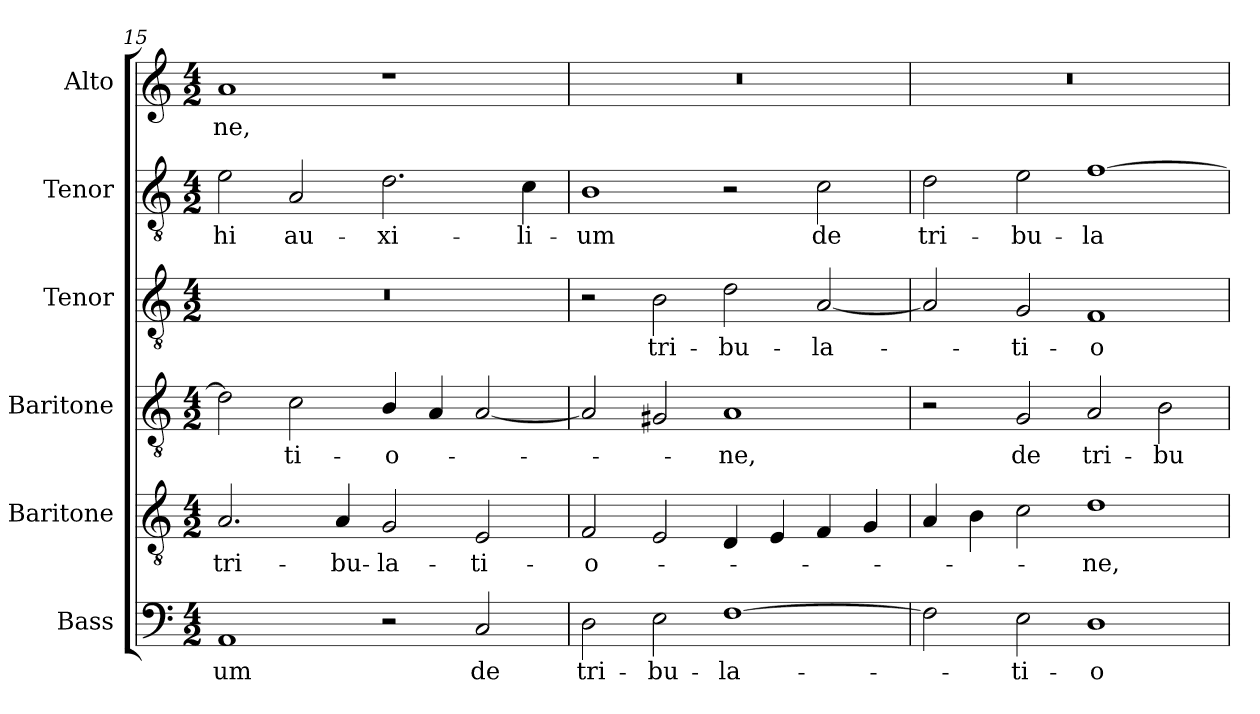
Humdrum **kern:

**kern	**text	**kern	**text	**kern	**text	**kern	**text	**kern	**text	**kern	**text
*part6	*part6	*part5	*part5	*part4	*part4	*part3	*part3	*part2	*part2	*part1	*part1
*staff6	*staff6	*staff5	*staff5	*staff4	*staff4	*staff3	*staff3	*staff2	*staff2	*staff1	*staff1
*I"Bass	*	*I"Baritone	*	*I"Baritone	*	*I"Tenor	*	*I"Tenor	*	*I"Alto	*
*I'B.	*	*I'Bar.	*	*I'Bar.	*	*I'T.	*	*I'T.	*	*I'A.	*
*clefF4	*	*clefGv2	*	*clefGv2	*	*clefGv2	*	*clefGv2	*	*clefG2	*
*	*	*ITrd7c12	*	*ITrd7c12	*	*ITrd7c12	*	*ITrd7c12	*	*	*
*k[]	*	*k[]	*	*k[]	*	*k[]	*	*k[]	*	*k[]	*
*C:	*	*C:	*	*C:	*	*C:	*	*C:	*	*C:	*
*M4/2	*	*M4/2	*	*M4/2	*	*M4/2	*	*M4/2	*	*M4/2	*
=15	=15	=15	=15	=15	=15	=15	=15	=15	=15	=15	=15
!	!LO:LY:b:color=#000000	!	!	!	!	!	!	!	!	!	!
!	!	!	!LO:LY:b:color=#000000	!	!	!LO:N:vis=1	!	!	!	!	!
!	!	!	!	!	!	!	!	!	!LO:LY:b:color=#000000	!	!
!	!	!	!	!	!	!	!	!	!	!	!LO:LY:b:color=#000000
1AAi	-um	2.AAi/	tri-	2Di\]	.	0r	.	2Ei\	-hi	1ai	-ne,
!	!	!	!	!	!LO:LY:b:color=#000000	!	!	!	!	!	!
!	!	!	!	!	!	!	!	!	!LO:LY:b:color=#000000	!	!
.	.	.	.	2Ci\	-ti-	.	.	2AAi/	au-	.	.
!	!	!	!LO:LY:b:color=#000000	!	!	!	!	!	!	!	!
.	.	4AAi/	-bu-	.	.	.	.	.	.	.	.
!	!	!	!LO:LY:b:color=#000000	!	!	!	!	!	!	!	!
!	!	!	!	!	!LO:LY:b:color=#000000	!	!	!	!	!	!
!	!	!	!	!	!	!	!	!	!LO:LY:b:color=#000000	!	!
2r	.	2GGi/	-la-	4BBi/	-o-	.	.	2.Di\	-xi-	1r	.
.	.	.	.	4AAi/	.	.	.	.	.	.	.
!	!LO:LY:b:color=#000000	!	!	!	!	!	!	!	!	!	!
!	!	!	!LO:LY:b:color=#000000	!	!	!	!	!	!	!	!
2Ci/	de	2EEi/	-ti-	[2AAi/	.	.	.	.	.	.	.
!	!	!	!	!	!	!	!	!	!LO:LY:b:color=#000000	!	!
.	.	.	.	.	.	.	.	4Ci\	-li-	.	.
!!LO:LB:g=z
=16	=16	=16	=16	=16	=16	=16	=16	=16	=16	=16	=16
!	!LO:LY:b:color=#000000	!	!	!	!	!	!	!	!	!	!
!	!	!	!LO:LY:b:color=#000000	!	!	!	!	!	!	!	!
!	!	!	!	!	!	!	!	!	!LO:LY:b:color=#000000	!LO:N:vis=1	!
2Di\	tri-	2FFi/	-o-	2AAi/]	.	2r	.	1BBi	-um	0r	.
!	!LO:LY:b:color=#000000	!	!	!	!	!	!	!	!	!	!
!	!	!	!	!	!	!	!LO:LY:b:color=#000000	!	!	!	!
2Ei\	-bu-	2EEi/	.	2GG#Xi/	.	2BBi\	tri-	.	.	.	.
!	!LO:LY:b:color=#000000	!	!	!	!	!	!	!	!	!	!
!	!	!	!	!	!LO:LY:b:color=#000000	!	!	!	!	!	!
!	!	!	!	!	!	!	!LO:LY:b:color=#000000	!	!	!	!
[1Fi	-la-	4DDi/	.	1AAi	-ne,	2Di\	-bu-	2r	.	.	.
.	.	4EEi/	.	.	.	.	.	.	.	.	.
!	!	!	!	!	!	!	!LO:LY:b:color=#000000	!	!	!	!
!	!	!	!	!	!	!	!	!	!LO:LY:b:color=#000000	!	!
.	.	4FFi/	.	.	.	[2AAi/	-la-	2Ci\	de	.	.
.	.	4GGi/	.	.	.	.	.	.	.	.	.
=17	=17	=17	=17	=17	=17	=17	=17	=17	=17	=17	=17
!	!	!	!	!	!	!	!	!	!LO:LY:b:color=#000000	!LO:N:vis=1	!
2Fi\]	.	4AAi/	.	2r	.	2AAi/]	.	2Di\	tri-	0r	.
.	.	4BBi\	.	.	.	.	.	.	.	.	.
!	!LO:LY:b:color=#000000	!	!	!	!	!	!	!	!	!	!
!	!	!	!	!	!LO:LY:b:color=#000000	!	!	!	!	!	!
!	!	!	!	!	!	!	!LO:LY:b:color=#000000	!	!	!	!
!	!	!	!	!	!	!	!	!	!LO:LY:b:color=#000000	!	!
2Ei\	-ti-	2Ci\	.	2GGi/	de	2GGi/	-ti-	2Ei\	-bu-	.	.
!	!LO:LY:b:color=#000000	!	!	!	!	!	!	!	!	!	!
!	!	!	!LO:LY:b:color=#000000	!	!	!	!	!	!	!	!
!	!	!	!	!	!LO:LY:b:color=#000000	!	!	!	!	!	!
!	!	!	!	!	!	!	!LO:LY:b:color=#000000	!	!	!	!
!	!	!	!	!	!	!	!	!	!LO:LY:b:color=#000000	!	!
1Di	-o-	1Di	-ne,	2AAi/	tri-	1FFi	-o-	[1Fi	-la-	.	.
!	!	!	!	!	!LO:LY:b:color=#000000	!	!	!	!	!	!
.	.	.	.	2BBi\	-bu-	.	.	.	.	.	.
=	=	=	=	=	=	=	=	=	=	=	=
*-	*-	*-	*-	*-	*-	*-	*-	*-	*-	*-	*-
